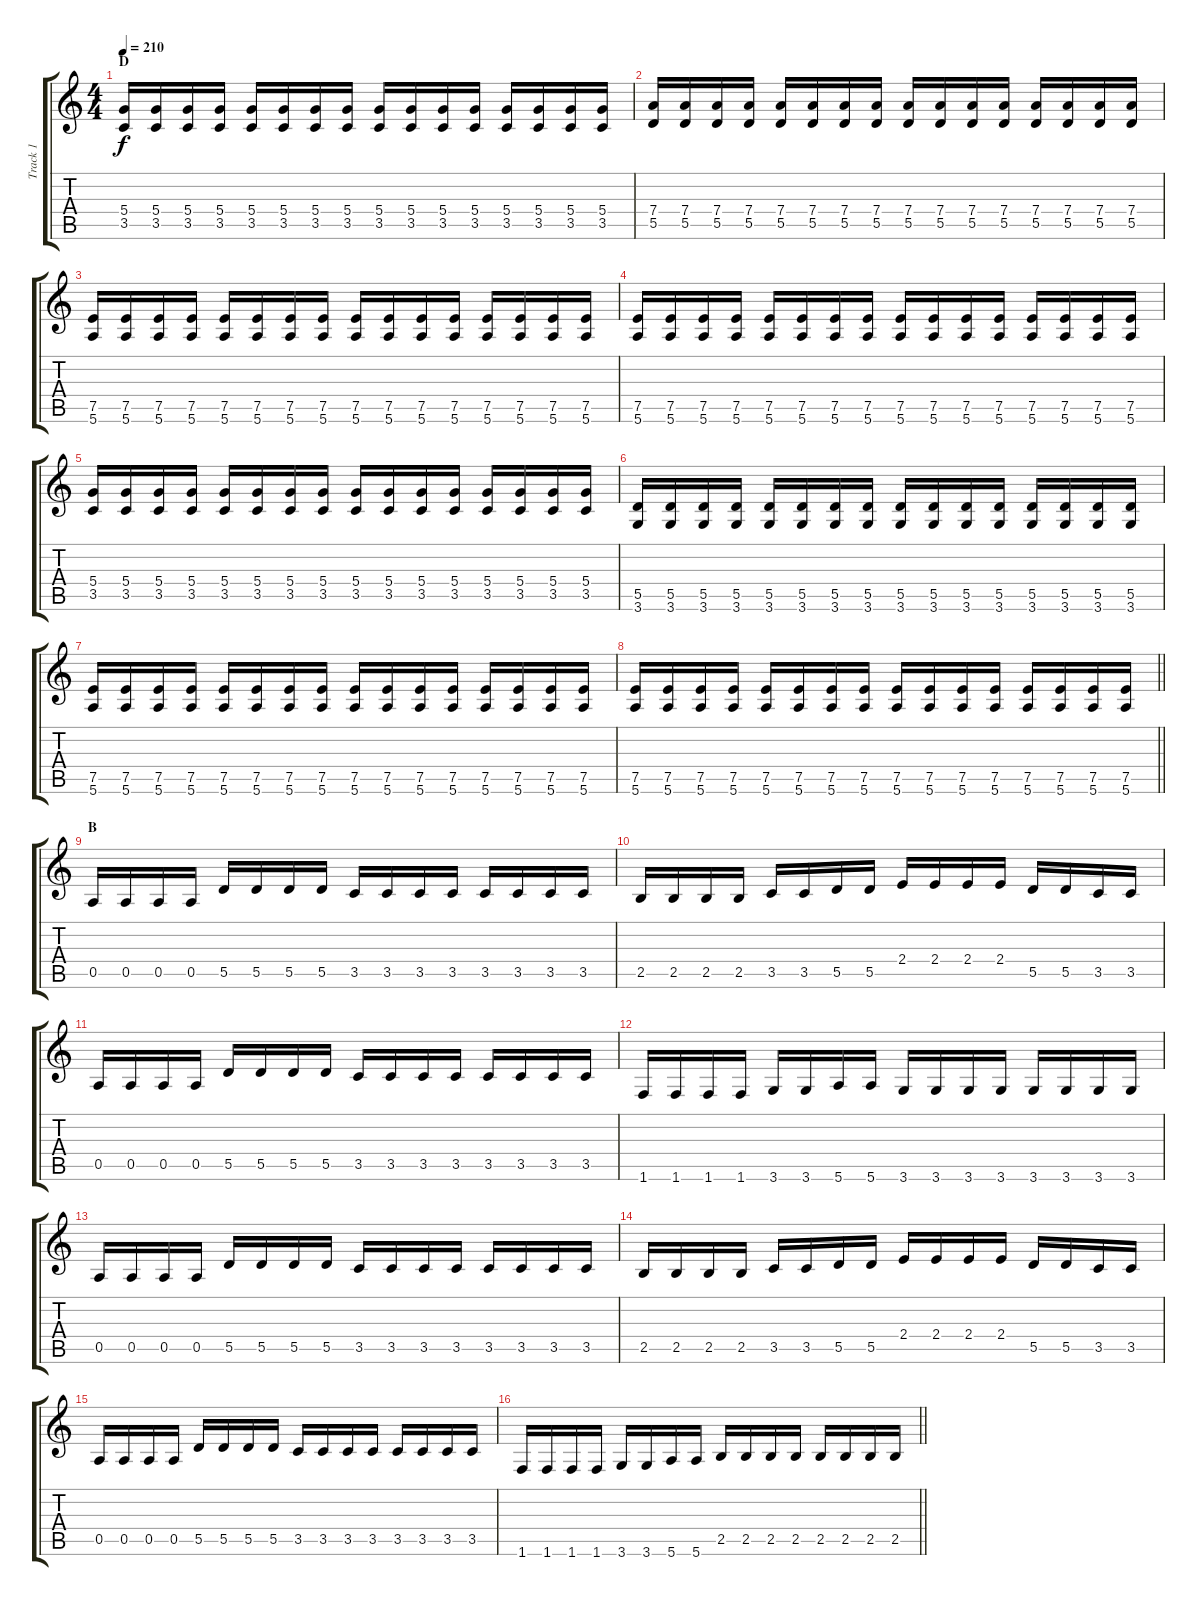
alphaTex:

\track ("Track 1" "Track 1") {instrument distortionguitar}
\staff {score tabs}
\tuning (E4 B3 G3 D3 A2 E2) {hide}
\ts (4 4)
\section ("" "D")
\tempo 210
\clef g2
\ks c
(5.4 3.5).16{dy f} (5.4 3.5).16 (5.4 3.5).16 (5.4 3.5).16 (5.4 3.5).16 (5.4 3.5).16 (5.4 3.5).16 (5.4 3.5).16 (5.4 3.5).16 (5.4 3.5).16 (5.4 3.5).16 (5.4 3.5).16 (5.4 3.5).16 (5.4 3.5).16 (5.4 3.5).16 (5.4 3.5).16 |
(7.4 5.5).16 (7.4 5.5).16 (7.4 5.5).16 (7.4 5.5).16 (7.4 5.5).16 (7.4 5.5).16 (7.4 5.5).16 (7.4 5.5).16 (7.4 5.5).16 (7.4 5.5).16 (7.4 5.5).16 (7.4 5.5).16 (7.4 5.5).16 (7.4 5.5).16 (7.4 5.5).16 (7.4 5.5).16 |
(7.5 5.6).16 (7.5 5.6).16 (7.5 5.6).16 (7.5 5.6).16 (7.5 5.6).16 (7.5 5.6).16 (7.5 5.6).16 (7.5 5.6).16 (7.5 5.6).16 (7.5 5.6).16 (7.5 5.6).16 (7.5 5.6).16 (7.5 5.6).16 (7.5 5.6).16 (7.5 5.6).16 (7.5 5.6).16 |
(7.5 5.6).16 (7.5 5.6).16 (7.5 5.6).16 (7.5 5.6).16 (7.5 5.6).16 (7.5 5.6).16 (7.5 5.6).16 (7.5 5.6).16 (7.5 5.6).16 (7.5 5.6).16 (7.5 5.6).16 (7.5 5.6).16 (7.5 5.6).16 (7.5 5.6).16 (7.5 5.6).16 (7.5 5.6).16 |
(5.4 3.5).16 (5.4 3.5).16 (5.4 3.5).16 (5.4 3.5).16 (5.4 3.5).16 (5.4 3.5).16 (5.4 3.5).16 (5.4 3.5).16 (5.4 3.5).16 (5.4 3.5).16 (5.4 3.5).16 (5.4 3.5).16 (5.4 3.5).16 (5.4 3.5).16 (5.4 3.5).16 (5.4 3.5).16 |
(5.5 3.6).16 (5.5 3.6).16 (5.5 3.6).16 (5.5 3.6).16 (5.5 3.6).16 (5.5 3.6).16 (5.5 3.6).16 (5.5 3.6).16 (5.5 3.6).16 (5.5 3.6).16 (5.5 3.6).16 (5.5 3.6).16 (5.5 3.6).16 (5.5 3.6).16 (5.5 3.6).16 (5.5 3.6).16 |
(7.5 5.6).16 (7.5 5.6).16 (7.5 5.6).16 (7.5 5.6).16 (7.5 5.6).16 (7.5 5.6).16 (7.5 5.6).16 (7.5 5.6).16 (7.5 5.6).16 (7.5 5.6).16 (7.5 5.6).16 (7.5 5.6).16 (7.5 5.6).16 (7.5 5.6).16 (7.5 5.6).16 (7.5 5.6).16 |
\barLineRight lightlight
(7.5 5.6).16 (7.5 5.6).16 (7.5 5.6).16 (7.5 5.6).16 (7.5 5.6).16 (7.5 5.6).16 (7.5 5.6).16 (7.5 5.6).16 (7.5 5.6).16 (7.5 5.6).16 (7.5 5.6).16 (7.5 5.6).16 (7.5 5.6).16 (7.5 5.6).16 (7.5 5.6).16 (7.5 5.6).16 |
\section ("" "B")
0.5.16 0.5.16 0.5.16 0.5.16 5.5.16 5.5.16 5.5.16 5.5.16 3.5.16 3.5.16 3.5.16 3.5.16 3.5.16 3.5.16 3.5.16 3.5.16 |
2.5.16 2.5.16 2.5.16 2.5.16 3.5.16 3.5.16 5.5.16 5.5.16 2.4.16 2.4.16 2.4.16 2.4.16 5.5.16 5.5.16 3.5.16 3.5.16 |
0.5.16 0.5.16 0.5.16 0.5.16 5.5.16 5.5.16 5.5.16 5.5.16 3.5.16 3.5.16 3.5.16 3.5.16 3.5.16 3.5.16 3.5.16 3.5.16 |
1.6.16 1.6.16 1.6.16 1.6.16 3.6.16 3.6.16 5.6.16 5.6.16 3.6.16 3.6.16 3.6.16 3.6.16 3.6.16 3.6.16 3.6.16 3.6.16 |
0.5.16 0.5.16 0.5.16 0.5.16 5.5.16 5.5.16 5.5.16 5.5.16 3.5.16 3.5.16 3.5.16 3.5.16 3.5.16 3.5.16 3.5.16 3.5.16 |
2.5.16 2.5.16 2.5.16 2.5.16 3.5.16 3.5.16 5.5.16 5.5.16 2.4.16 2.4.16 2.4.16 2.4.16 5.5.16 5.5.16 3.5.16 3.5.16 |
0.5.16 0.5.16 0.5.16 0.5.16 5.5.16 5.5.16 5.5.16 5.5.16 3.5.16 3.5.16 3.5.16 3.5.16 3.5.16 3.5.16 3.5.16 3.5.16 |
\barLineRight lightlight
1.6.16 1.6.16 1.6.16 1.6.16 3.6.16 3.6.16 5.6.16 5.6.16 2.5.16 2.5.16 2.5.16 2.5.16 2.5.16 2.5.16 2.5.16 2.5.16
